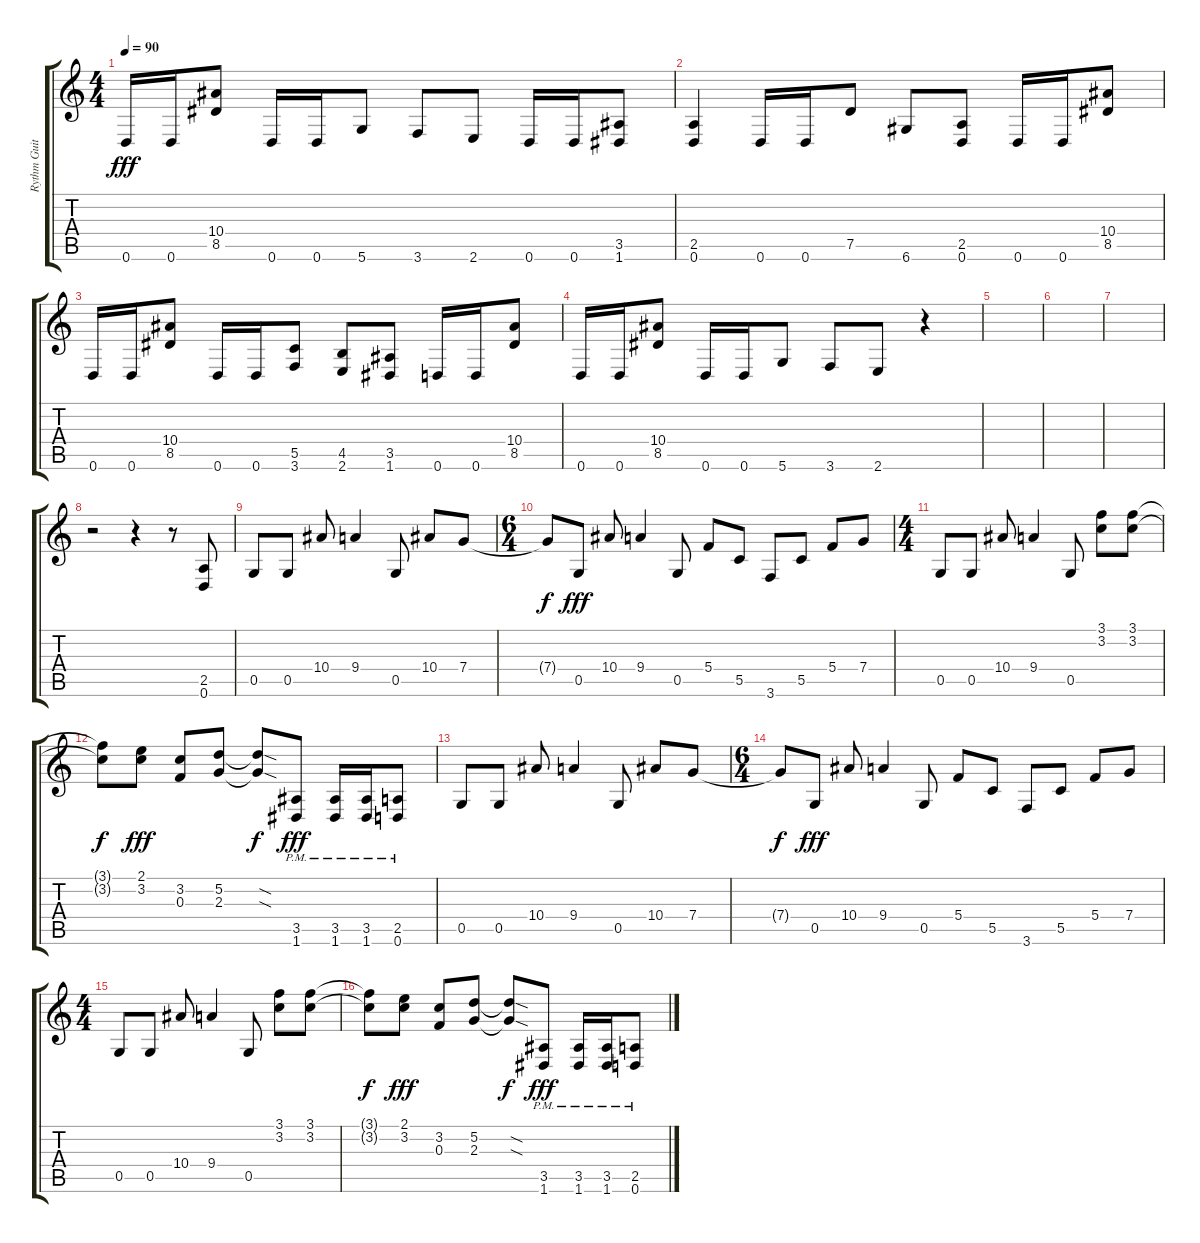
\track ("Rythm Guitar R" "Rythm Guit") {instrument distortionguitar}
\staff {score tabs}
\tuning (D4 A3 F3 C3 G2 D2) {hide}
\ts (4 4)
\tempo 90
\clef g2
\ks c
0.6.16{dy fff} 0.6.16 (10.4 8.5).8 0.6.16 0.6.16 5.6.8 3.6.8 2.6.8 0.6.16 0.6.16 (3.5 1.6).8 |
(2.5 0.6).4 0.6.16 0.6.16 7.5.8 6.6.8 (2.5 0.6).8 0.6.16 0.6.16 (10.4 8.5).8 |
0.6.16 0.6.16 (10.4 8.5).8 0.6.16 0.6.16 (5.5 3.6).8 (4.5 2.6).8 (3.5 1.6).8 0.6.16 0.6.16 (10.4 8.5).8 |
0.6.16 0.6.16 (10.4 8.5).8 0.6.16 0.6.16 5.6.8 3.6.8 2.6.8 r.4 |
|
|
|
r.2 r.4 r.8 (2.5 0.6).8 |
0.5.8 0.5.8 10.4.8 9.4.4 0.5.8 10.4.8 7.4.8 |
\ts (6 4)
7.4{t}.8{dy f} 0.5.8{dy fff} 10.4.8 9.4.4 0.5.8 5.4.8 5.5.8 3.6.8 5.5.8 5.4.8 7.4.8 |
\ts (4 4)
0.5.8 0.5.8 10.4.8 9.4.4 0.5.8 (3.1 3.2).8 (3.1 3.2).8 |
(3.1{t} 3.2{t}).8{dy f} (2.1 3.2).8{dy fff} (3.2 0.3).8 (5.2 2.3).8 (5.2{sod t} 2.3{sod t}).8{dy f} (3.5{pm} 1.6{pm}).8{dy fff} (3.5{pm} 1.6{pm}).16 (3.5{pm} 1.6{pm}).16 (2.5{pm} 0.6{pm}).8 |
0.5.8 0.5.8 10.4.8 9.4.4 0.5.8 10.4.8 7.4.8 |
\ts (6 4)
7.4{t}.8{dy f} 0.5.8{dy fff} 10.4.8 9.4.4 0.5.8 5.4.8 5.5.8 3.6.8 5.5.8 5.4.8 7.4.8 |
\ts (4 4)
0.5.8 0.5.8 10.4.8 9.4.4 0.5.8 (3.1 3.2).8 (3.1 3.2).8 |
(3.1{t} 3.2{t}).8{dy f} (2.1 3.2).8{dy fff} (3.2 0.3).8 (5.2 2.3).8 (5.2{sod t} 2.3{sod t}).8{dy f} (3.5{pm} 1.6{pm}).8{dy fff} (3.5{pm} 1.6{pm}).16 (3.5{pm} 1.6{pm}).16 (2.5{pm} 0.6{pm}).8
